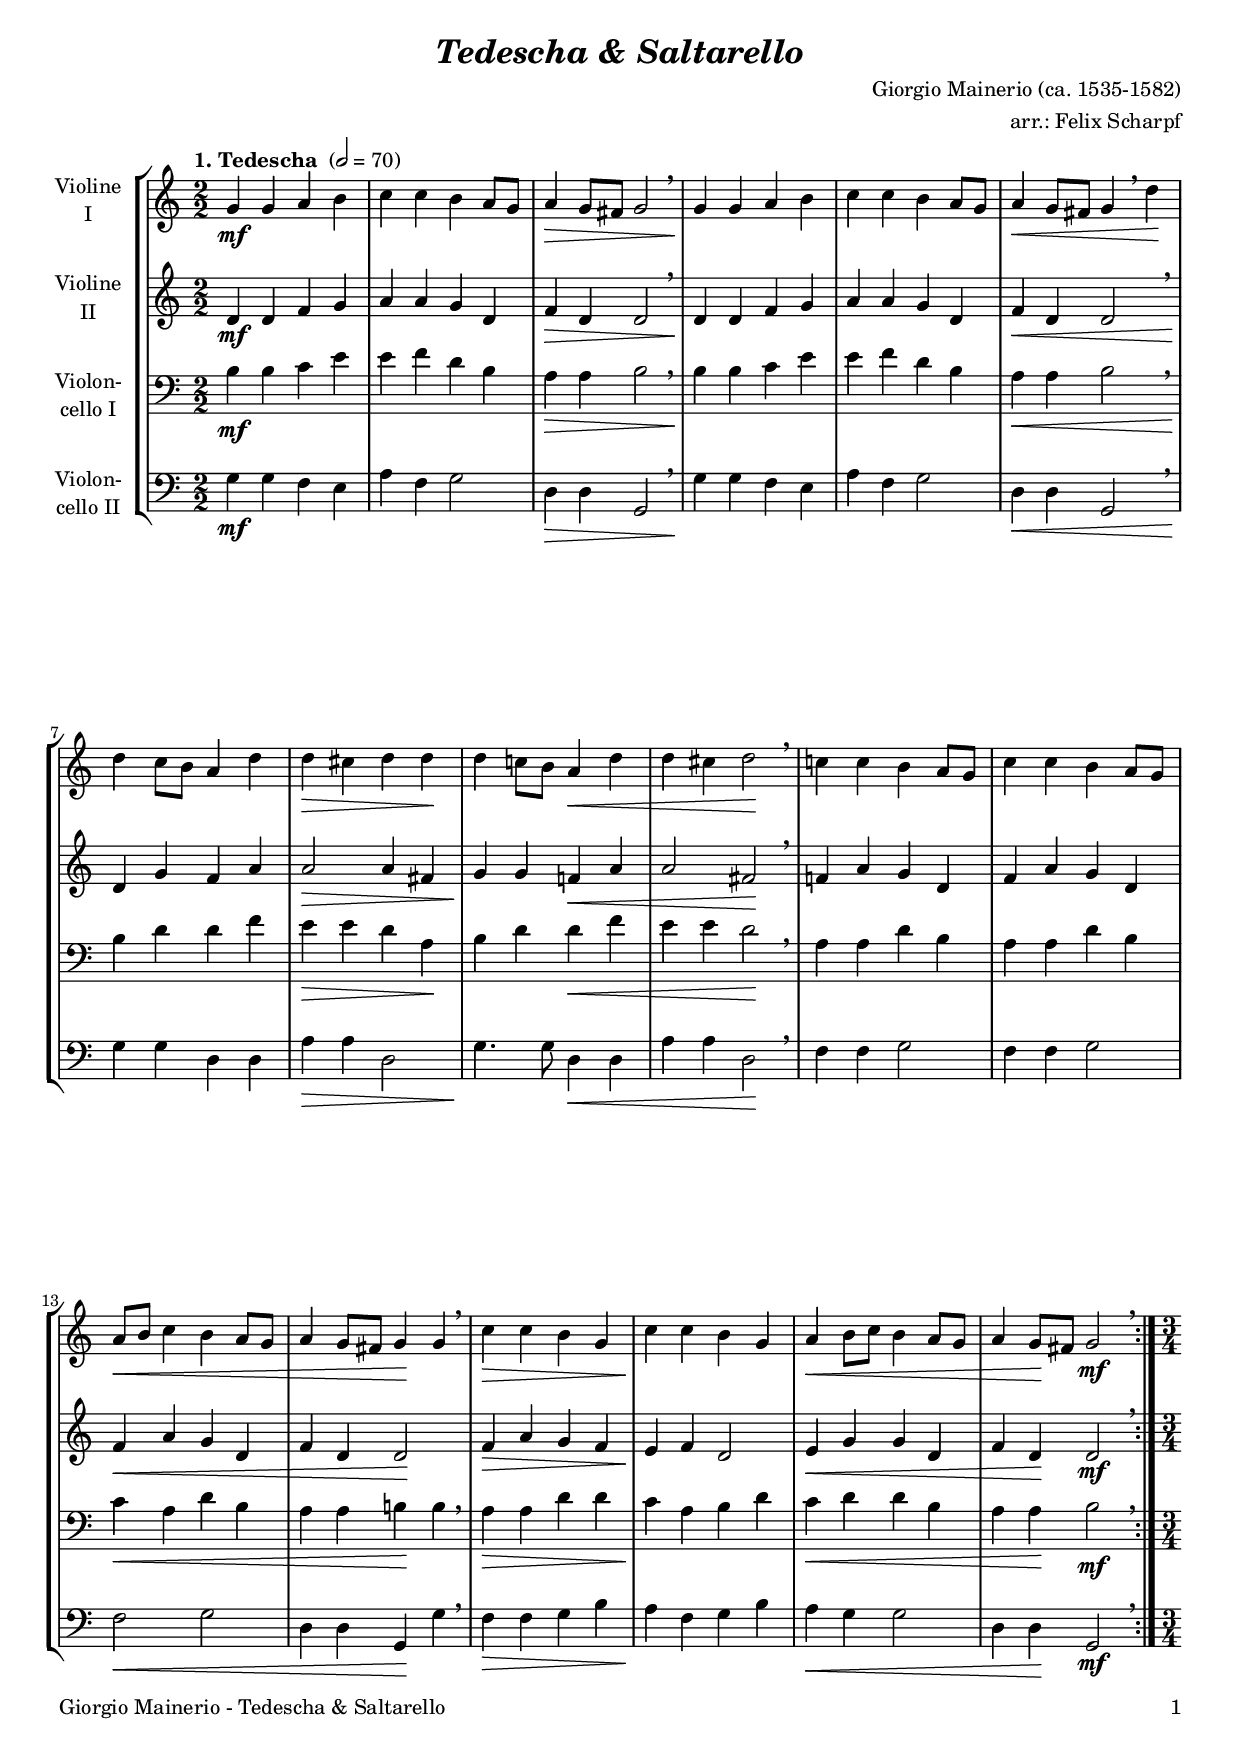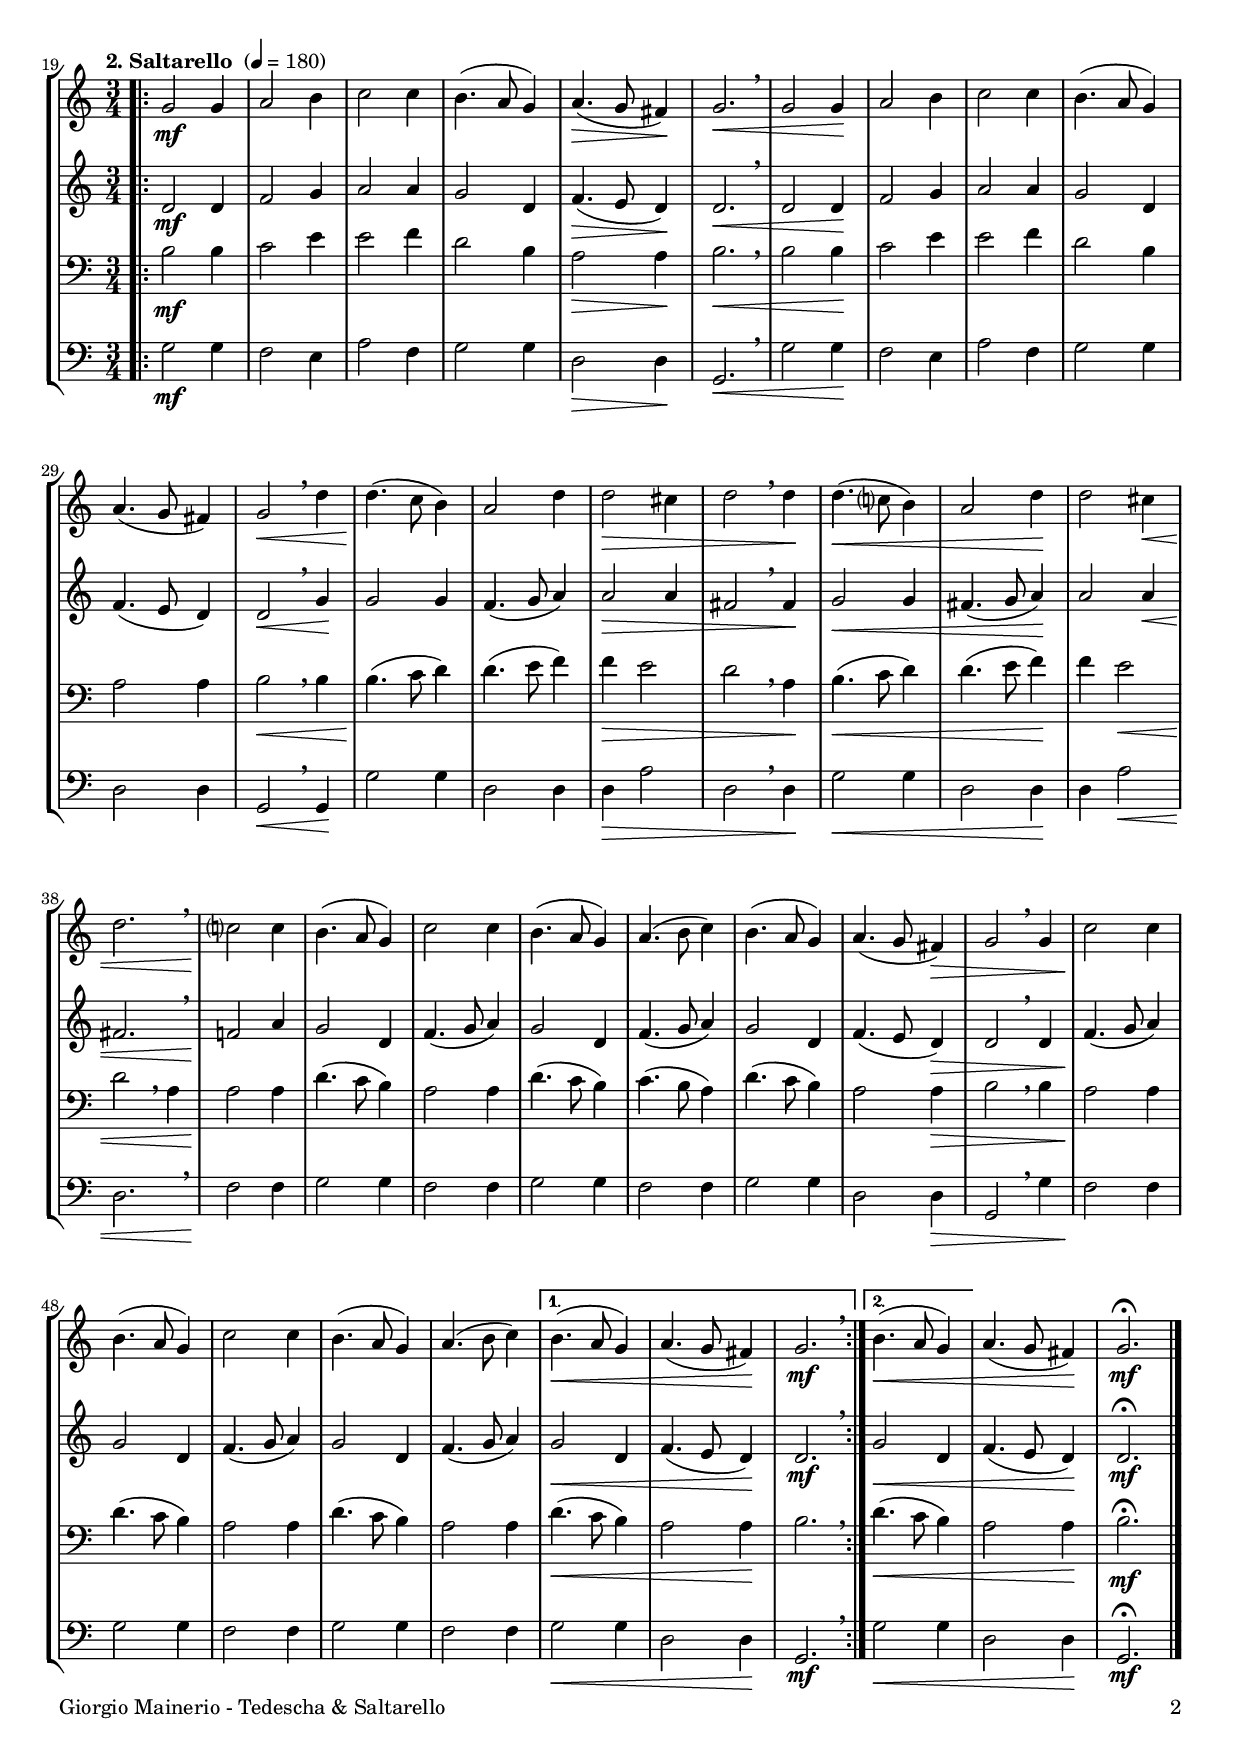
\version "2.20.2"
\include "deutsch.ly"

#(set-global-staff-size 18)

\header {
  title     = \markup \bold \italic "Tedescha & Saltarello"
  composer  = "Giorgio Mainerio (ca. 1535-1582)"
  arranger  = "arr.: Felix Scharpf"
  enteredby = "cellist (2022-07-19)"
%  piece     = ""
}

voiceconsts = {
  \key c \major
  \time 2/2
  \clef "treble"
  \numericTimeSignature
  \compressEmptyMeasures
  % Set default beaming for all staves
%  \set Timing.beamExceptions = #'()
%  \set Timing.baseMoment     = #(ly:make-moment 1 4)
%  \set Timing.beatStructure  = #'(1 1 1)
}

micl = "clarinet"
mifl = "flute"
miob = "oboe"
mifh = "french horn"
misx = "tenor sax"
mist = "string ensemble 1"
mivl = "violin"
miba = "cello"
mipz = "pizzicato strings"

introa = {        \tempo "1. Tedescha "   2=70 }
introb = { \break \tempo "2. Saltarello " 4=180 \time 3/4 }

va = \relative c'' {
  \voiceconsts

  \introa
  \repeat volta 2 {
    g4\mf g a h
    c c h a8 g
    a4\> g8 fis g2 \breathe
    g4\! g a h
    c c h a8 g
    a4\< g8 fis g4 \breathe d'\!
    d c8 h a4 d

    d\> cis d d\!
    d c!8 h a4\< d
    d cis d2\! \breathe
    c!4 c h a8 g
    c4 c h a8 g
    a8\< h c4 h a8 g
    a4 g8 fis g4\! g \breathe
    c\> c h g

    c\! c h g
    a\< h8 c h4 a8 g
    a4 g8\! fis g2\mf \breathe
  }

  \introb
  \repeat volta 2 {
    g2\mf g4
    a2 h4
    c2 c4
    h4.( a8 g4)
    a4.(\> g8 fis4)\!
    g2.\< \breathe
    g2 g4\!

    a2 h4
    c2 c4
    h4.( a8 g4)
    a4.( g8 fis4)
    g2\< \breathe d'4
    d4.(\! c8 h4)
    a2 d4
    d2\> cis4
    d2 \breathe d4\!
    d4.(\< c?8 h4)
    a2 d4\!

    d2 cis4\<
    d2. \breathe
    c?2\! c4
    h4.( a8 g4)
    c2 c4
    h4.( a8 g4)
    a4.( h8 c4)
    h4.( a8 g4)
    a4.( g8 fis4)\>
    g2 \breathe g4
    c2\! c4

    h4.( a8 g4)
    c2 c4
    h4.( a8 g4)
    a4.( h8 c4)
  }
  \alternative {
    { h4.(\< a8 g4) | a4.( g8 fis4)\! | g2.\mf \breathe }
    { h4.(\< a8 g4) }
  }
  a4.( g8 fis4)\!
  g2.\fermata\mf \bar "|."
}

vb = \relative c' {
  \voiceconsts

  \introa
  \repeat volta 2 {
    d4\mf d f g
    a a g d
    f\> d d2 \breathe
    d4\! d f g
    a a g d
    f\< d d2 \breathe
    d4\! g f a
    a2\> a4 fis
    g\! g f!\< a
    
    a2 fis\! \breathe
    f!4 a g d
    f a g d
    f\< a g d
    f d d2\!
    f4\> a g f
    e\! f d2
    e4\< g g d
    f d\! d2\mf \breathe
  }

  \introb
  \repeat volta 2 {
    d2\mf d4
    f2 g4
    a2 a4
    g2 d4
    f4.(\> e8 d4)\!
    d2.\< \breathe
    d2 d4\!
    f2 g4
    a2 a4
    g2 d4
    f4.( e8 d4)
    d2\< \breathe g4\!
    g2 g4

    f4.( g8 a4)
    a2\> a4
    fis2 \breathe fis4\!
    g2\< g4
    fis4.( g8 a4)\!
    a2 a4\<
    fis2. \breathe
    f!2\! a4
    g2 d4
    f4.( g8 a4)
    g2 d4
    f4.( g8 a4)

    g2 d4
    f4.( e8 d4)\>
    d2 \breathe d4
    f4.(\! g8 a4)
    g2 d4
    f4.( g8 a4)
    g2 d4
    f4.( g8 a4)
  }
  \alternative {
    { g2\< d4 | f4.( e8 d4)\! | d2.\mf \breathe }
    { g2\< d4 }
  }
  f4.( e8 d4)\!
  d2.\fermata\mf \bar "|."
}

vc = \relative c' {
  \voiceconsts
  \clef "bass"
  
  \introa
  \repeat volta 2 {
    h4\mf h c e
    e f d h
    a\> a h2 \breathe
    h4\! h c e
    e f d h
    a\< a h2 \breathe
    h4\! d d f
    e\> e d a\!

    h d d\< f
    e e d2\! \breathe
    a4 a d h
    a a d h
    c\< a d h
    a a h!\! h \breathe
    a\> a d d
    c\! a h d

    c\< d d h
    a a\! h2\mf \breathe
  }

  \introb
  \repeat volta 2 {
    h2\mf h4
    c2 e4
    e2 f4
    d2 h4
    a2\> a4\!
    h2.\< \breathe
    h2 h4\!
    c2 e4
    e2 f4
    d2 h4

    a2 a4
    h2\< \breathe h4
    h4.(\! c8 d4)
    d4.( e8 f4)
    f\> e2
    d \breathe a4\!
    h4.(\< c8 d4)
    d4.( e8 f4)\!
    f e2\<
    d2 \breathe a4
    a2\! a4

    d4.( c8 h4)
    a2 a4
    d4.( c8 h4)
    c4.( h8 a4)
    d4.( c8 h4)
    a2 a4\>
    h2 \breathe h4
    a2\! a4
    d4.( c8 h4)
    a2 a4
    d4.( c8 h4)

    a2 a4
  }
  \alternative {
    { d4.(\< c8 h4) | a2 a4\! | h2. \breathe }
    { d4.(\< c8 h4) }
  }
  a2 a4\!
  h2.\fermata\mf \bar "|."
}

vd = \relative c' {
  \voiceconsts
  \clef "bass"
  
  \introa
  \repeat volta 2 {
    g4\mf g f e
    a f g2
    d4\> d g,2 \breathe
    g'4\! g f e
    a f g2
    d4\< d g,2 \breathe
    g'4\! g d d
    a'\> a d,2
    g4.\! g8 d4\< d

    a' a d,2\! \breathe
    f4 f g2
    f4 f g2
    f\< g
    d4 d g,\! g' \breathe
    f\> f g h
    a\! f g h
    a\< g g2
    d4 d\! g,2\mf \breathe
  }

  \introb
  \repeat volta 2 {
    g'\mf g4

    f2 e4
    a2 f4
    g2 g4
    d2\> d4\!
    g,2.\< \breathe
    g'2 g4\!
    f2 e4
    a2 f4
    g2 g4
    d2 d4
    g,2\< \breathe g4\!
    g'2 g4
    d2 d4
    d\> a'2
    d,2 \breathe d4\!

    g2\< g4
    d2 d4\!
    d a'2\<
    d,2. \breathe
    f2\! f4
    g2 g4
    f2 f4
    g2 g4
    f2 f4
    g2 g4
    d2 d4\>
    g,2 \breathe g'4
    f2\! f4
    g2 g4
    f2 f4

    g2 g4
    f2 f4
  }
  \alternative {
    { g2\< g4 | d2 d4\! | g,2.\mf \breathe }
    { g'2\< g4 }
  }
  d2 d4\!
  g,2.\fermata\mf \bar "|."
}


music = \new StaffGroup <<
      \new Staff {
	\set Staff.midiInstrument = \mivl
	\set Staff.instrumentName = \markup \center-column { "Violine" "I" }
	\transpose c c { \va }
      }

      \new Staff {
	\set Staff.midiInstrument = \mivl
	\set Staff.instrumentName = \markup \center-column { "Violine" "II" }
	\transpose c c { \vb }
      }

      \new Staff {
	\set Staff.midiInstrument = \miba
	\set Staff.instrumentName = \markup \center-column { "Violon-" "cello I" }
	\transpose c c { \vc }
      }

      \new Staff {
	\set Staff.midiInstrument = \miba
	\set Staff.instrumentName = \markup \center-column { "Violon-" "cello II" }
	\transpose c c { \vd }
      }
>>

\book {
   \paper {
    print-page-number = ##t
    print-first-page-number = ##t
    ragged-last-bottom = ##f
    oddHeaderMarkup = \markup \null
    evenHeaderMarkup = \markup \null
    oddFooterMarkup = \markup {
      \fill-line {
        \on-the-fly #print-page-number-check-first
        "Giorgio Mainerio - Tedescha & Saltarello" \fromproperty #'page:page-number-string
      }
    }
    evenFooterMarkup = \oddFooterMarkup
  } \score {
    \music
    \layout {}
  }

  \score {
    \unfoldRepeats \music

    \midi {
      \context {
        \Score
      }
    }
  }
}